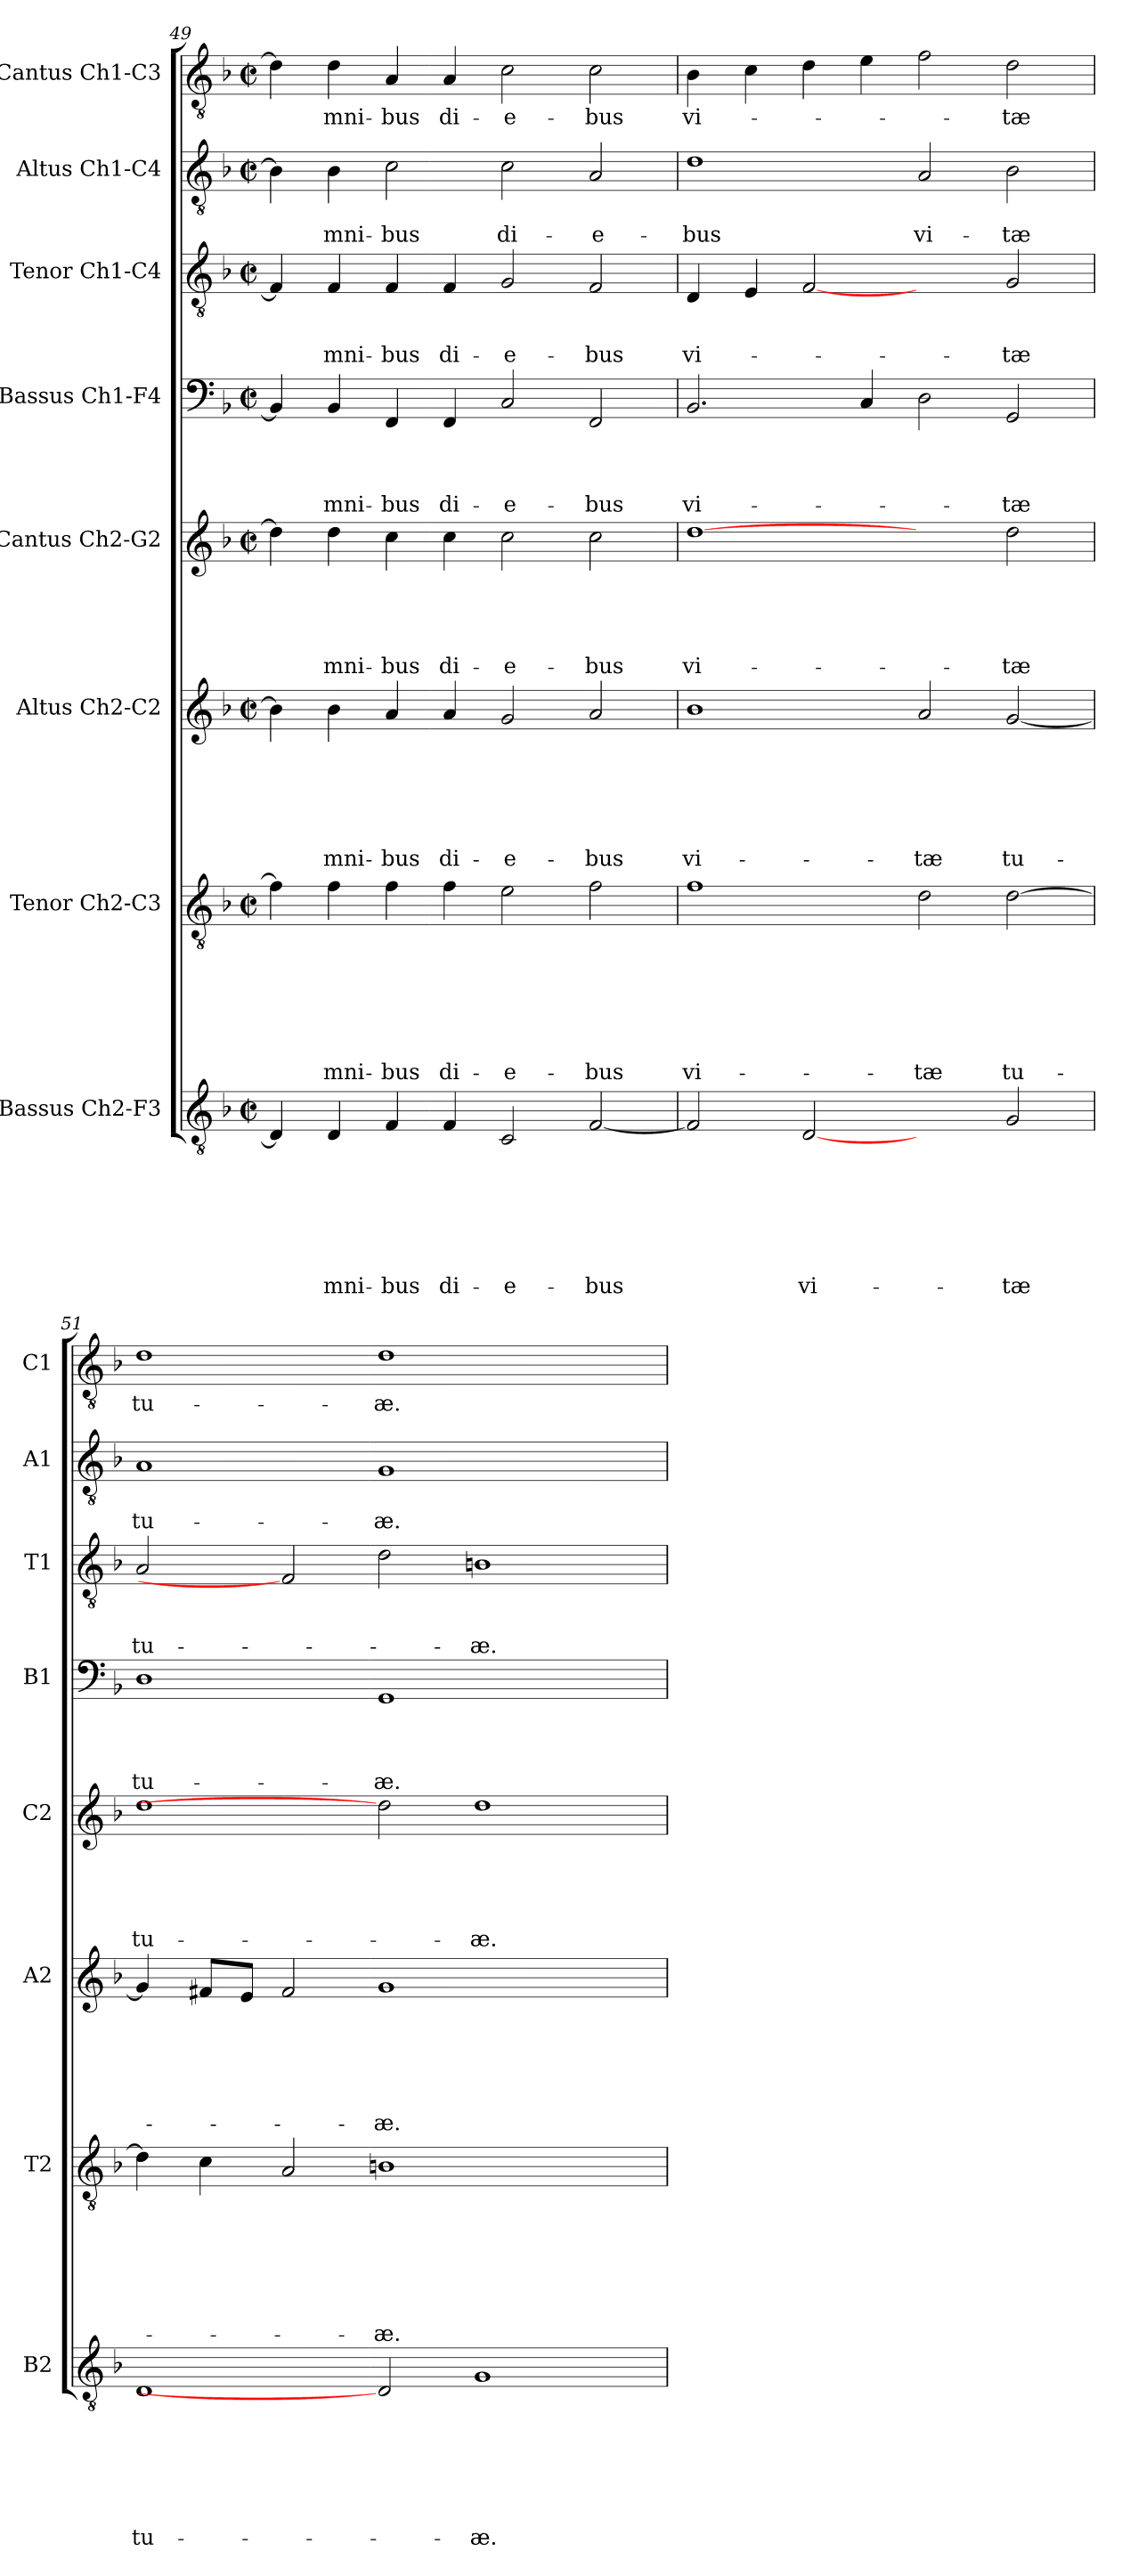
**kern	**text	**text	**text	**text	**text	**text	**text	**kern	**text	**text	**text	**text	**text	**text	**text	**kern	**text	**text	**text	**text	**text	**text	**kern	**text	**text	**text	**text	**text	**kern	**text	**text	**text	**text	**kern	**text	**text	**text	**kern	**text	**text	**kern	**text
*part8	*part8	*part8	*part8	*part8	*part8	*part8	*part8	*part7	*part7	*part7	*part7	*part7	*part7	*part7	*part7	*part6	*part6	*part6	*part6	*part6	*part6	*part6	*part5	*part5	*part5	*part5	*part5	*part5	*part4	*part4	*part4	*part4	*part4	*part3	*part3	*part3	*part3	*part2	*part2	*part2	*part1	*part1
*staff8	*staff8	*staff8	*staff8	*staff8	*staff8	*staff8	*staff8	*staff7	*staff7	*staff7	*staff7	*staff7	*staff7	*staff7	*staff7	*staff6	*staff6	*staff6	*staff6	*staff6	*staff6	*staff6	*staff5	*staff5	*staff5	*staff5	*staff5	*staff5	*staff4	*staff4	*staff4	*staff4	*staff4	*staff3	*staff3	*staff3	*staff3	*staff2	*staff2	*staff2	*staff1	*staff1
*I"Bassus Ch2-F3	*	*	*	*	*	*	*	*I"Tenor Ch2-C3	*	*	*	*	*	*	*	*I"Altus Ch2-C2	*	*	*	*	*	*	*I"Cantus Ch2-G2	*	*	*	*	*	*I"Bassus Ch1-F4	*	*	*	*	*I"Tenor Ch1-C4	*	*	*	*I"Altus Ch1-C4	*	*	*I"Cantus Ch1-C3	*
*I'B2	*	*	*	*	*	*	*	*I'T2	*	*	*	*	*	*	*	*I'A2	*	*	*	*	*	*	*I'C2	*	*	*	*	*	*I'B1	*	*	*	*	*I'T1	*	*	*	*I'A1	*	*	*I'C1	*
*clefGv2	*	*	*	*	*	*	*	*clefGv2	*	*	*	*	*	*	*	*clefG2	*	*	*	*	*	*	*clefG2	*	*	*	*	*	*clefF4	*	*	*	*	*clefGv2	*	*	*	*clefGv2	*	*	*clefGv2	*
*k[b-]	*	*	*	*	*	*	*	*k[b-]	*	*	*	*	*	*	*	*k[b-]	*	*	*	*	*	*	*k[b-]	*	*	*	*	*	*k[b-]	*	*	*	*	*k[b-]	*	*	*	*k[b-]	*	*	*k[b-]	*
*F:	*	*	*	*	*	*	*	*F:	*	*	*	*	*	*	*	*F:	*	*	*	*	*	*	*F:	*	*	*	*	*	*F:	*	*	*	*	*F:	*	*	*	*F:	*	*	*F:	*
*M2/2	*	*	*	*	*	*	*	*M2/2	*	*	*	*	*	*	*	*M2/2	*	*	*	*	*	*	*M2/2	*	*	*	*	*	*M2/2	*	*	*	*	*M2/2	*	*	*	*M2/2	*	*	*M2/2	*
*met(c|)	*	*	*	*	*	*	*	*met(c|)	*	*	*	*	*	*	*	*met(c|)	*	*	*	*	*	*	*met(c|)	*	*	*	*	*	*met(c|)	*	*	*	*	*met(c|)	*	*	*	*met(c|)	*	*	*met(c|)	*
=49	=49	=49	=49	=49	=49	=49	=49	=49	=49	=49	=49	=49	=49	=49	=49	=49	=49	=49	=49	=49	=49	=49	=49	=49	=49	=49	=49	=49	=49	=49	=49	=49	=49	=49	=49	=49	=49	=49	=49	=49	=49	=49
4D/]	.	.	.	.	.	.	.	4f\]	.	.	.	.	.	.	.	4b-\]	.	.	.	.	.	.	4dd\]	.	.	.	.	.	4BB-/]	.	.	.	.	4F/]	.	.	.	4B-\]	.	.	4d\]	.
!	!	!	!	!	!	!	!LO:LY:b	!	!	!	!	!	!	!	!LO:LY:b	!	!	!	!	!	!	!LO:LY:b	!	!	!	!	!	!LO:LY:b	!	!	!	!	!LO:LY:b	!	!	!	!LO:LY:b	!	!	!LO:LY:b	!	!LO:LY:b
4D/	.	.	.	.	.	.	-mni-	4f\	.	.	.	.	.	.	-mni-	4b-\	.	.	.	.	.	-mni-	4dd\	.	.	.	.	-mni-	4BB-/	.	.	.	-mni-	4F/	.	.	-mni-	4B-\	.	-mni-	4d\	-mni-
!	!	!	!	!	!	!	!LO:LY:b	!	!	!	!	!	!	!	!LO:LY:b	!	!	!	!	!	!	!LO:LY:b	!	!	!	!	!	!LO:LY:b	!	!	!	!	!LO:LY:b	!	!	!	!LO:LY:b	!	!	!LO:LY:b	!	!LO:LY:b
4F/	.	.	.	.	.	.	-bus	4f\	.	.	.	.	.	.	-bus	4a/	.	.	.	.	.	-bus	4cc\	.	.	.	.	-bus	4FF/	.	.	.	-bus	4F/	.	.	-bus	2c\	.	-bus	4A/	-bus
!	!	!	!	!	!	!	!LO:LY:b	!	!	!	!	!	!	!	!LO:LY:b	!	!	!	!	!	!	!LO:LY:b	!	!	!	!	!	!LO:LY:b	!	!	!	!	!LO:LY:b	!	!	!	!LO:LY:b	!	!	!	!	!LO:LY:b
4F/	.	.	.	.	.	.	di-	4f\	.	.	.	.	.	.	di-	4a/	.	.	.	.	.	di-	4cc\	.	.	.	.	di-	4FF/	.	.	.	di-	4F/	.	.	di-	.	.	.	4A/	di-
!	!	!	!	!	!	!	!LO:LY:b	!	!	!	!	!	!	!	!LO:LY:b	!	!	!	!	!	!	!LO:LY:b	!	!	!	!	!	!LO:LY:b	!	!	!	!	!LO:LY:b	!	!	!	!LO:LY:b	!	!	!LO:LY:b	!	!LO:LY:b
2C/	.	.	.	.	.	.	-e-	2e\	.	.	.	.	.	.	-e-	2g/	.	.	.	.	.	-e-	2cc\	.	.	.	.	-e-	2C/	.	.	.	-e-	2G/	.	.	-e-	2c\	.	di-	2c\	-e-
!	!	!	!	!	!	!	!LO:LY:b	!	!	!	!	!	!	!	!LO:LY:b	!	!	!	!	!	!	!LO:LY:b	!	!	!	!	!	!LO:LY:b	!	!	!	!	!LO:LY:b	!	!	!	!LO:LY:b	!	!	!LO:LY:b	!	!LO:LY:b
[2F/	.	.	.	.	.	.	-bus	2f\	.	.	.	.	.	.	-bus	2a/	.	.	.	.	.	-bus	2cc\	.	.	.	.	-bus	2FF/	.	.	.	-bus	2F/	.	.	-bus	2A/	.	-e-	2c\	-bus
=50	=50	=50	=50	=50	=50	=50	=50	=50	=50	=50	=50	=50	=50	=50	=50	=50	=50	=50	=50	=50	=50	=50	=50	=50	=50	=50	=50	=50	=50	=50	=50	=50	=50	=50	=50	=50	=50	=50	=50	=50	=50	=50
!	!	!	!	!	!	!	!	!	!	!	!	!	!	!	!LO:LY:b	!	!	!	!	!	!	!LO:LY:b	!	!	!	!	!	!LO:LY:b	!	!	!	!	!LO:LY:b	!	!	!	!LO:LY:b	!	!	!LO:LY:b	!	!LO:LY:b
2F/]	.	.	.	.	.	.	.	1f	.	.	.	.	.	.	vi-	1b-	.	.	.	.	.	vi-	[1dd	.	.	.	.	vi-	2.BB-/	.	.	.	vi-	4D/	.	.	vi-	1d	.	-bus	4B-\	vi-
.	.	.	.	.	.	.	.	.	.	.	.	.	.	.	.	.	.	.	.	.	.	.	.	.	.	.	.	.	.	.	.	.	.	4E/	.	.	.	.	.	.	4c\	.
!	!	!	!	!	!	!	!LO:LY:b	!	!	!	!	!	!	!	!	!	!	!	!	!	!	!	!	!	!	!	!	!	!	!	!	!	!	!	!	!	!	!	!	!	!	!
[2D	.	.	.	.	.	.	vi-	.	.	.	.	.	.	.	.	.	.	.	.	.	.	.	.	.	.	.	.	.	.	.	.	.	.	[2F	.	.	.	.	.	.	4d\	.
.	.	.	.	.	.	.	.	.	.	.	.	.	.	.	.	.	.	.	.	.	.	.	.	.	.	.	.	.	4C/	.	.	.	.	.	.	.	.	.	.	.	4e\	.
!	!	!	!	!	!	!	!	!	!	!	!	!	!	!	!LO:LY:b	!	!	!	!	!	!	!LO:LY:b	!	!	!	!	!	!	!	!	!	!	!	!	!	!	!	!	!	!LO:LY:b	!	!
2ryy	.	.	.	.	.	.	.	2d\	.	.	.	.	.	.	-tæ	2a/	.	.	.	.	.	-tæ	2ryy	.	.	.	.	.	2D\	.	.	.	.	2ryy	.	.	.	2A/	.	vi-	2f\	.
!	!	!	!	!	!	!	!LO:LY:b	!	!	!	!	!	!	!	!LO:LY:b	!	!	!	!	!	!	!LO:LY:b	!	!	!	!	!	!LO:LY:b	!	!	!	!	!LO:LY:b	!	!	!	!LO:LY:b	!	!	!LO:LY:b	!	!LO:LY:b
2G/	.	.	.	.	.	.	-tæ	[2d\	.	.	.	.	.	.	tu-	[2g/	.	.	.	.	.	tu-	2dd\	.	.	.	.	-tæ	2GG/	.	.	.	-tæ	2G/	.	.	-tæ	2B-\	.	-tæ	2d\	-tæ
=51	=51	=51	=51	=51	=51	=51	=51	=51	=51	=51	=51	=51	=51	=51	=51	=51	=51	=51	=51	=51	=51	=51	=51	=51	=51	=51	=51	=51	=51	=51	=51	=51	=51	=51	=51	=51	=51	=51	=51	=51	=51	=51
!	!	!	!	!	!	!	!LO:LY:b	!	!	!	!	!	!	!	!	!	!	!	!	!	!	!	!	!	!	!	!	!LO:LY:b	!	!	!	!	!LO:LY:b	!	!	!	!LO:LY:b	!	!	!LO:LY:b	!	!LO:LY:b
1D	.	.	.	.	.	.	tu-	4d\]	.	.	.	.	.	.	.	4g/]	.	.	.	.	.	.	1dd	.	.	.	.	tu-	1D	.	.	.	tu-	2A/	.	.	tu-	1A	.	tu-	1d	tu-
.	.	.	.	.	.	.	.	4c\	.	.	.	.	.	.	.	8f#X/L	.	.	.	.	.	.	.	.	.	.	.	.	.	.	.	.	.	.	.	.	.	.	.	.	.	.
.	.	.	.	.	.	.	.	.	.	.	.	.	.	.	.	8e/J	.	.	.	.	.	.	.	.	.	.	.	.	.	.	.	.	.	.	.	.	.	.	.	.	.	.
.	.	.	.	.	.	.	.	2A/	.	.	.	.	.	.	.	2f#/	.	.	.	.	.	.	.	.	.	.	.	.	.	.	.	.	.	2F]	.	.	.	.	.	.	.	.
!	!	!	!	!	!	!	!	!	!	!	!	!	!	!	!LO:LY:b	!	!	!	!	!	!	!LO:LY:b	!	!	!	!	!	!	!	!	!	!	!LO:LY:b	!	!	!	!	!	!	!LO:LY:b	!	!LO:LY:b
2D]	.	.	.	.	.	.	.	1Bn	.	.	.	.	.	.	-æ.	1g	.	.	.	.	.	-æ.	2dd]	.	.	.	.	.	1GG	.	.	.	-æ.	2d\	.	.	.	1G	.	-æ.	1d	-æ.
!	!	!	!	!	!	!	!LO:LY:b	!	!	!	!	!	!	!	!	!	!	!	!	!	!	!	!	!	!	!	!	!LO:LY:b	!	!	!	!	!	!	!	!	!LO:LY:b	!	!	!	!	!
1G	.	.	.	.	.	.	-æ.	.	.	.	.	.	.	.	.	.	.	.	.	.	.	.	1dd	.	.	.	.	-æ.	.	.	.	.	.	1Bn	.	.	-æ.	.	.	.	.	.
.	.	.	.	.	.	.	.	2ryy	.	.	.	.	.	.	.	2ryy	.	.	.	.	.	.	.	.	.	.	.	.	2ryy	.	.	.	.	.	.	.	.	2ryy	.	.	2ryy	.
=	=	=	=	=	=	=	=	=	=	=	=	=	=	=	=	=	=	=	=	=	=	=	=	=	=	=	=	=	=	=	=	=	=	=	=	=	=	=	=	=	=	=
*-	*-	*-	*-	*-	*-	*-	*-	*-	*-	*-	*-	*-	*-	*-	*-	*-	*-	*-	*-	*-	*-	*-	*-	*-	*-	*-	*-	*-	*-	*-	*-	*-	*-	*-	*-	*-	*-	*-	*-	*-	*-	*-
